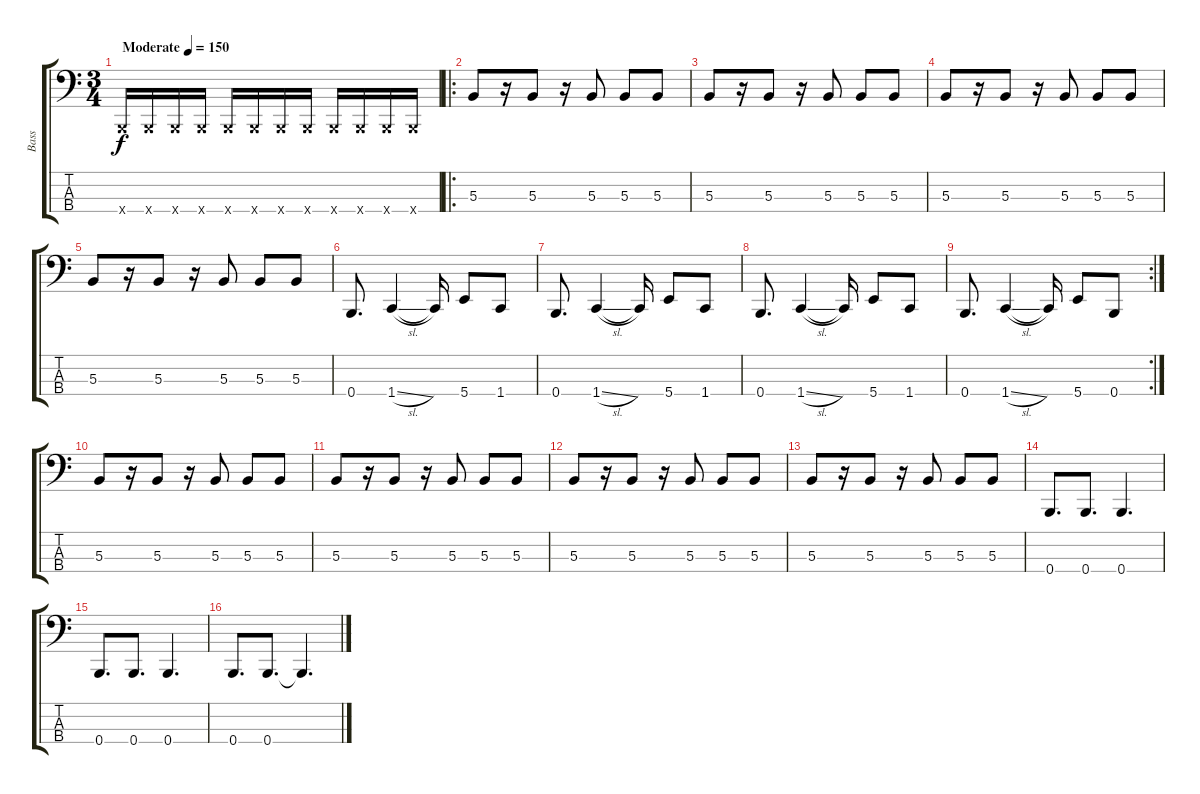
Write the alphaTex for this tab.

\track ("Bass" "Bass") {instrument electricbassfinger}
\staff {score tabs}
\tuning (E2 B1 Gb1 B0) {hide}
\ts (3 4)
\tempo (150 "Moderate")
\clef f4
\ks c
0.4{x}.16{dy f instrument electricbassfinger} 0.4{x}.16 0.4{x}.16 0.4{x}.16 0.4{x}.16 0.4{x}.16 0.4{x}.16 0.4{x}.16 0.4{x}.16 0.4{x}.16 0.4{x}.16 0.4{x}.16 |
\ro
5.3.8 r.16 5.3.8 r.16 5.3.8 5.3.8 5.3.8 |
5.3.8 r.16 5.3.8 r.16 5.3.8 5.3.8 5.3.8 |
5.3.8 r.16 5.3.8 r.16 5.3.8 5.3.8 5.3.8 |
5.3.8 r.16 5.3.8 r.16 5.3.8 5.3.8 5.3.8 |
0.4.8{d} 1.4{sl}.4 1.4{t}.16 5.4.8 1.4.8 |
0.4.8{d} 1.4{sl}.4 1.4{t}.16 5.4.8 1.4.8 |
0.4.8{d} 1.4{sl}.4 1.4{t}.16 5.4.8 1.4.8 |
\rc 2
0.4.8{d} 1.4{sl}.4 1.4{t}.16 5.4.8 0.4.8 |
5.3.8 r.16 5.3.8 r.16 5.3.8 5.3.8 5.3.8 |
5.3.8 r.16 5.3.8 r.16 5.3.8 5.3.8 5.3.8 |
5.3.8 r.16 5.3.8 r.16 5.3.8 5.3.8 5.3.8 |
5.3.8 r.16 5.3.8 r.16 5.3.8 5.3.8 5.3.8 |
0.4.8{d} 0.4.8{d} 0.4.4{d} |
0.4.8{d} 0.4.8{d} 0.4.4{d} |
0.4.8{d} 0.4.8{d} 0.4{t}.4{d}
